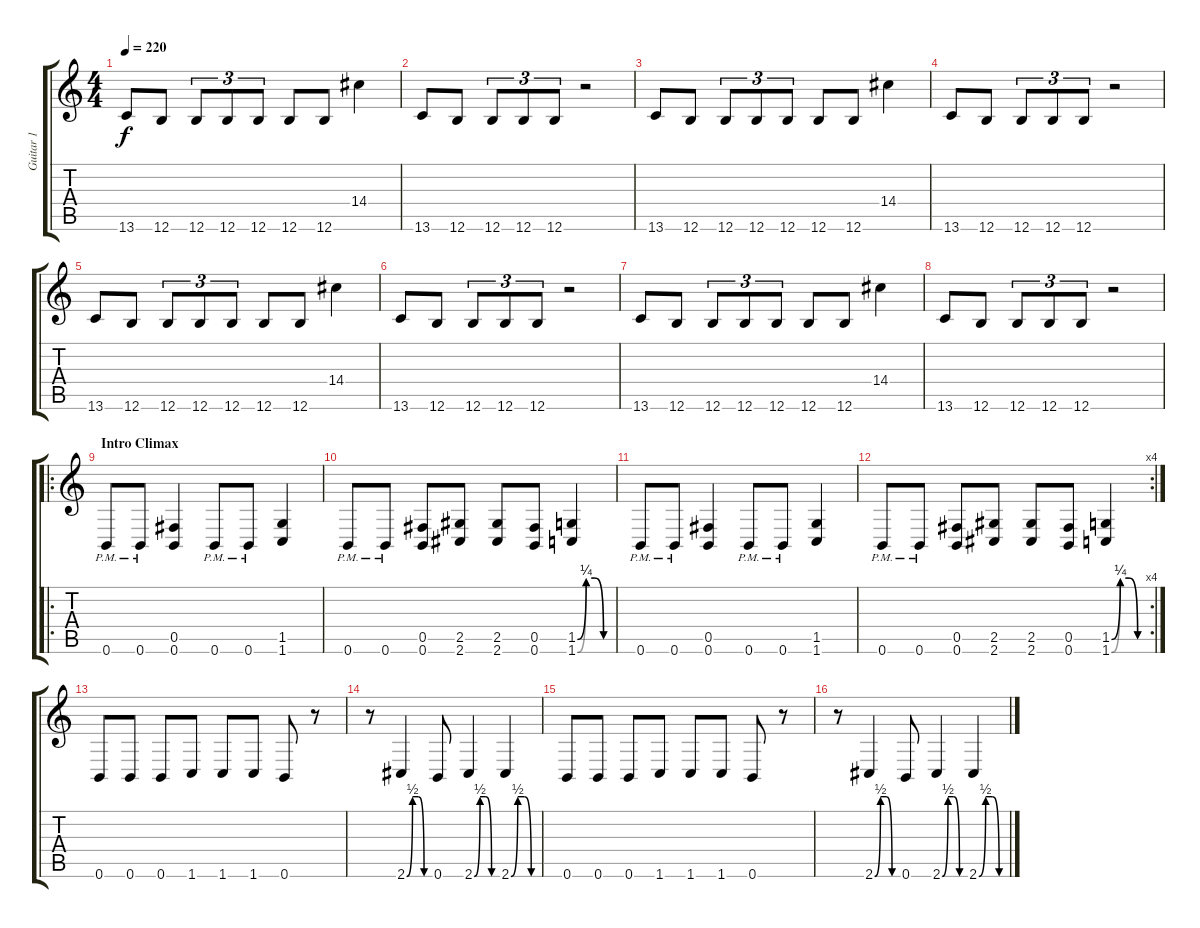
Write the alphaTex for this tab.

\track ("Guitar 1" "Guitar 1") {instrument overdrivenguitar}
\staff {score tabs}
\tuning (Db4 Ab3 E3 B2 Gb2 B1) {hide}
\ts (4 4)
\tempo 220
\clef g2
\ks c
13.6.8{dy f} 12.6.8 12.6.8{tu (3 2)} 12.6.8{tu (3 2)} 12.6.8{tu (3 2)} 12.6.8 12.6.8 14.4.4 |
13.6.8 12.6.8 12.6.8{tu (3 2)} 12.6.8{tu (3 2)} 12.6.8{tu (3 2)} r.2 |
13.6.8 12.6.8 12.6.8{tu (3 2)} 12.6.8{tu (3 2)} 12.6.8{tu (3 2)} 12.6.8 12.6.8 14.4.4 |
13.6.8 12.6.8 12.6.8{tu (3 2)} 12.6.8{tu (3 2)} 12.6.8{tu (3 2)} r.2 |
13.6.8 12.6.8 12.6.8{tu (3 2)} 12.6.8{tu (3 2)} 12.6.8{tu (3 2)} 12.6.8 12.6.8 14.4.4 |
13.6.8 12.6.8 12.6.8{tu (3 2)} 12.6.8{tu (3 2)} 12.6.8{tu (3 2)} r.2 |
13.6.8 12.6.8 12.6.8{tu (3 2)} 12.6.8{tu (3 2)} 12.6.8{tu (3 2)} 12.6.8 12.6.8 14.4.4 |
13.6.8 12.6.8 12.6.8{tu (3 2)} 12.6.8{tu (3 2)} 12.6.8{tu (3 2)} r.2 |
\ro
\section ("" "Intro Climax")
0.6{pm}.8 0.6{pm}.8 (0.5 0.6).4 0.6{pm}.8 0.6{pm}.8 (1.5 1.6).4 |
0.6{pm}.8 0.6{pm}.8 (0.5 0.6).8 (2.5 2.6).8 (2.5 2.6).8 (0.5 0.6).8 (1.5{be (custom 0 0 15 1 30 1 45 0 60 0)} 1.6{be (custom 0 0 15 1 30 1 45 0 60 0)}).4 |
0.6{pm}.8 0.6{pm}.8 (0.5 0.6).4 0.6{pm}.8 0.6{pm}.8 (1.5 1.6).4 |
\rc 4
0.6{pm}.8 0.6{pm}.8 (0.5 0.6).8 (2.5 2.6).8 (2.5 2.6).8 (0.5 0.6).8 (1.5{be (custom 0 0 15 1 30 1 45 0 60 0)} 1.6{be (custom 0 0 15 1 30 1 45 0 60 0)}).4 |
0.6.8 0.6.8 0.6.8 1.6.8 1.6.8 1.6.8 0.6.8 r.8 |
r.8 2.6{be (custom 0 0 15 2 30 2 45 0 60 0)}.4 0.6.8 2.6{be (custom 0 0 15 2 30 2 45 0 60 0)}.4 2.6{be (custom 0 0 15 2 30 2 45 0 60 0)}.4 |
0.6.8 0.6.8 0.6.8 1.6.8 1.6.8 1.6.8 0.6.8 r.8 |
r.8 2.6{be (custom 0 0 15 2 30 2 45 0 60 0)}.4 0.6.8 2.6{be (custom 0 0 15 2 30 2 45 0 60 0)}.4 2.6{be (custom 0 0 15 2 30 2 45 0 60 0)}.4
